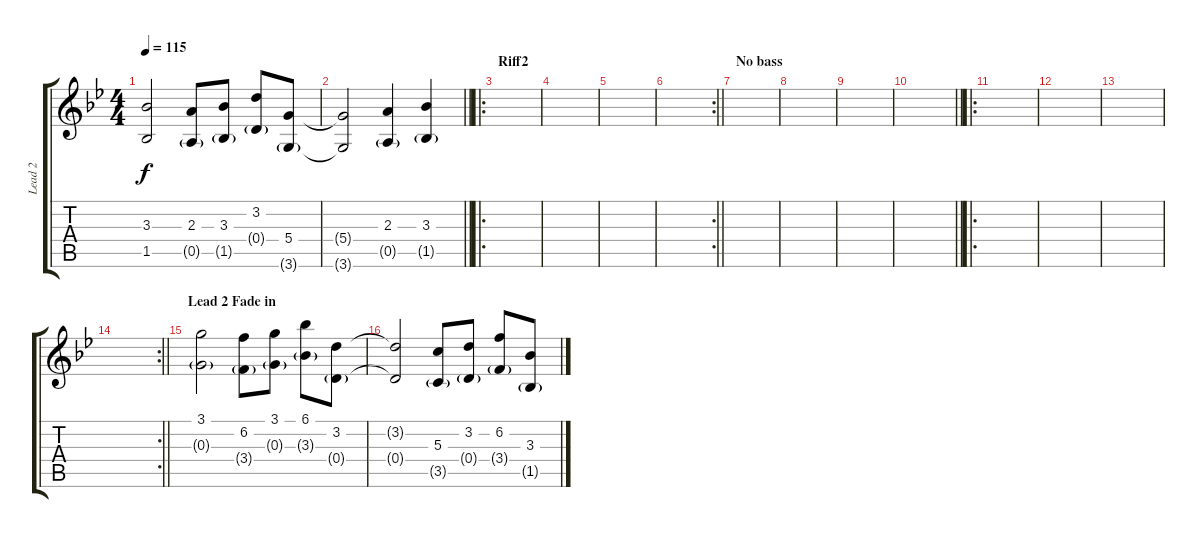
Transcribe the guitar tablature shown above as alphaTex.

\track ("Lead 2" "Lead 2") {instrument distortionguitar}
\staff {score tabs}
\tuning (E4 B3 G3 D3 A2 E2) {hide}
\ts (4 4)
\tempo 115
\clef g2
\ks gminor
(3.3{t} 1.5{t}).2{dy f} (2.3 0.5{g}).8 (3.3 1.5{g}).8 (3.2 0.4{g}).8 (5.4 3.6{g}).8 |
\barLineRight lightlight
(5.4{t} 3.6{t}).2 (2.3 0.5{g}).4 (3.3 1.5{g}).4 |
\ro
\section ("" "Riff2")
|
|
|
\rc 2
\barLineRight lightlight
|
\section ("" "No bass")
|
|
|
\barLineRight lightlight
|
\ro
|
|
|
\rc 2
\barLineRight lightlight
|
\section ("" "Lead 2 Fade in")
(3.1 0.3{g}).2{volume 0} (6.2 3.4{g}).8{volume 16} (3.1 0.3{g}).8 (6.1 3.3{g}).8 (3.2 0.4{g}).8 |
(3.2{t} 0.4{t}).2 (5.3 3.5{g}).8 (3.2 0.4{g}).8 (6.2 3.4{g}).8 (3.3 1.5{g}).8
